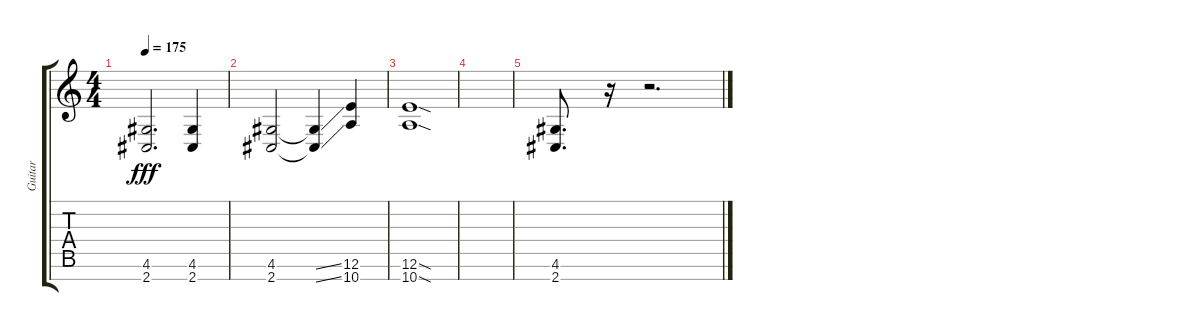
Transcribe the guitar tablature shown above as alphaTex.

\track ("Guitar" "Guitar") {instrument distortionguitar}
\staff {score tabs}
\tuning (E4 B3 G3 D3 A2 E2 B1) {hide}
\ts (4 4)
\tempo 175
\clef g2
\ks c
(4.6 2.7).2{d dy fff} (4.6 2.7).4 |
(4.6 2.7).2 (4.6{ss t} 2.7{ss t}).4 (12.6 10.7).4 |
(12.6{sod} 10.7{sod}).1 |
|
(4.6 2.7).8{d} r.16 r.2{d}
